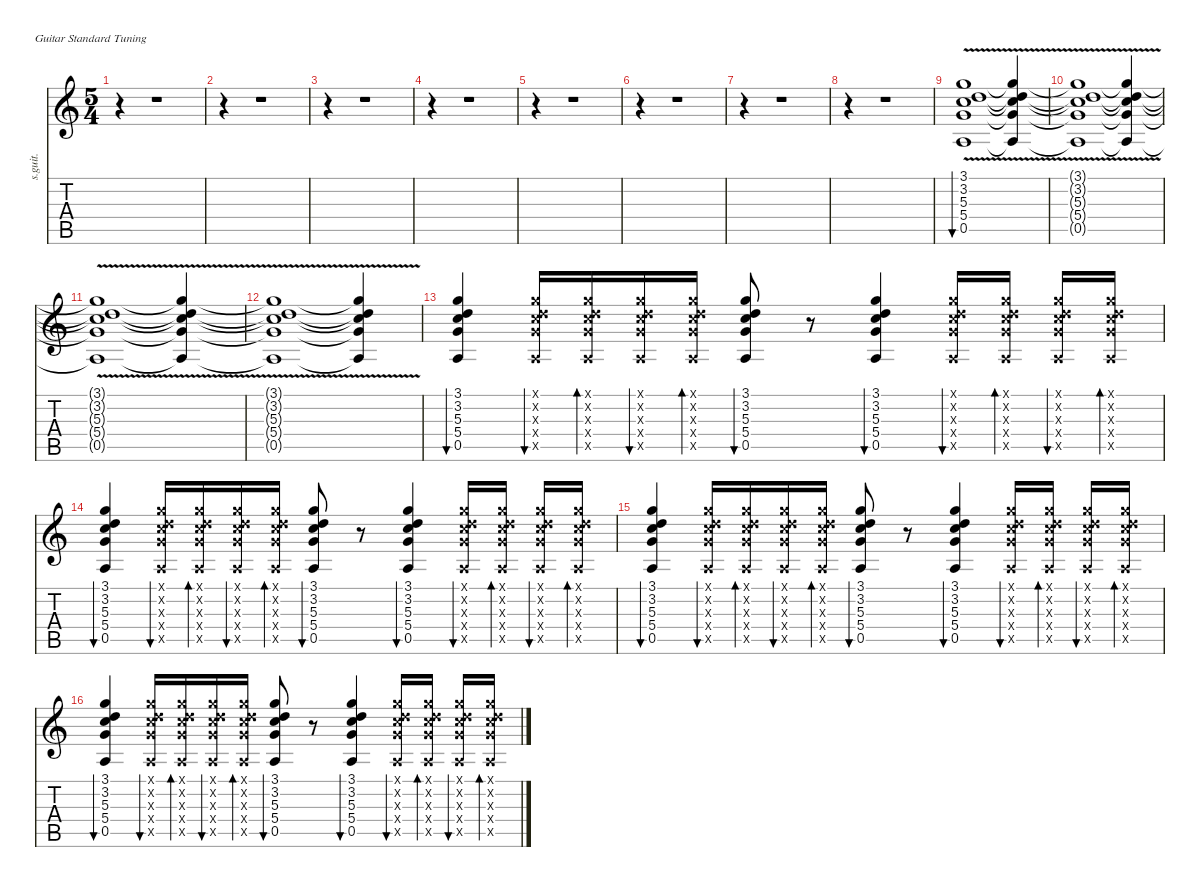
\defaultSystemsLayout 4
\hideDynamics
\bracketExtendMode nobrackets
\track ("Guthrie Govan Clean" "s.guit.") {instrument electricguitarjazz}
\staff {score tabs}
\tuning (E4 B3 G3 D3 A2 E2)
\ts (5 4)
\beaming (8 2 2 2 2)
\tempo (152 hide)
\clef g2
\ks c
r.4{dy f instrument electricguitarjazz} r.1 |
r.4 r.1 |
r.4 r.1 |
r.4 r.1 |
r.4 r.1 |
r.4 r.1 |
r.4 r.1 |
r.4 r.1 |
(3.1{v} 3.2{v} 5.3{v} 5.4{v} 0.5{v}).1{bu 30} (3.1{v t} 3.2{v t} 5.3{v t} 5.4{v t} 0.5{v t}).4 |
(3.1{v t} 3.2{v t} 5.3{v t} 5.4{v t} 0.5{v t}).1 (3.1{v t} 3.2{v t} 5.3{v t} 5.4{v t} 0.5{v t}).4 |
(3.1{v t} 3.2{v t} 5.3{v t} 5.4{v t} 0.5{v t}).1 (3.1{v t} 3.2{v t} 5.3{v t} 5.4{v t} 0.5{v t}).4 |
(3.1{v t} 3.2{v t} 5.3{v t} 5.4{v t} 0.5{v t}).1 (3.1{v t} 3.2{v t} 5.3{v t} 5.4{v t} 0.5{v t}).4 |
(3.1 3.2 5.3 5.4 0.5).4{bu 30} (3.1{x} 3.2{x} 5.3{x} 5.4{x} 0.5{x}).16{bu 30 dy mp} (3.1{x} 3.2{x} 5.3{x} 5.4{x} 0.5{x}).16{bd 30} (3.1{x} 3.2{x} 5.3{x} 5.4{x} 0.5{x}).16{bu 30} (3.1{x} 3.2{x} 5.3{x} 5.4{x} 0.5{x}).16{bd 30} (3.1 3.2 5.3 5.4 0.5).8{bu 30 dy f} r.8 (3.1 3.2 5.3 5.4 0.5).4{bu 30} (3.1{x} 3.2{x} 5.3{x} 5.4{x} 0.5{x}).16{bu 30 dy mp} (3.1{x} 3.2{x} 5.3{x} 5.4{x} 0.5{x}).16{bd 30} (3.1{x} 3.2{x} 5.3{x} 5.4{x} 0.5{x}).16{bu 30} (3.1{x} 3.2{x} 5.3{x} 5.4{x} 0.5{x}).16{bd 30} |
(3.1 3.2 5.3 5.4 0.5).4{bu 30 dy f} (3.1{x} 3.2{x} 5.3{x} 5.4{x} 0.5{x}).16{bu 30 dy mp} (3.1{x} 3.2{x} 5.3{x} 5.4{x} 0.5{x}).16{bd 30} (3.1{x} 3.2{x} 5.3{x} 5.4{x} 0.5{x}).16{bu 30} (3.1{x} 3.2{x} 5.3{x} 5.4{x} 0.5{x}).16{bd 30} (3.1 3.2 5.3 5.4 0.5).8{bu 30 dy f} r.8 (3.1 3.2 5.3 5.4 0.5).4{bu 30} (3.1{x} 3.2{x} 5.3{x} 5.4{x} 0.5{x}).16{bu 30 dy mp} (3.1{x} 3.2{x} 5.3{x} 5.4{x} 0.5{x}).16{bd 30} (3.1{x} 3.2{x} 5.3{x} 5.4{x} 0.5{x}).16{bu 30} (3.1{x} 3.2{x} 5.3{x} 5.4{x} 0.5{x}).16{bd 30} |
(3.1 3.2 5.3 5.4 0.5).4{bu 30 dy f} (3.1{x} 3.2{x} 5.3{x} 5.4{x} 0.5{x}).16{bu 30 dy mp} (3.1{x} 3.2{x} 5.3{x} 5.4{x} 0.5{x}).16{bd 30} (3.1{x} 3.2{x} 5.3{x} 5.4{x} 0.5{x}).16{bu 30} (3.1{x} 3.2{x} 5.3{x} 5.4{x} 0.5{x}).16{bd 30} (3.1 3.2 5.3 5.4 0.5).8{bu 30 dy f} r.8 (3.1 3.2 5.3 5.4 0.5).4{bu 30} (3.1{x} 3.2{x} 5.3{x} 5.4{x} 0.5{x}).16{bu 30 dy mp} (3.1{x} 3.2{x} 5.3{x} 5.4{x} 0.5{x}).16{bd 30} (3.1{x} 3.2{x} 5.3{x} 5.4{x} 0.5{x}).16{bu 30} (3.1{x} 3.2{x} 5.3{x} 5.4{x} 0.5{x}).16{bd 30} |
(3.1 3.2 5.3 5.4 0.5).4{bu 30 dy f} (3.1{x} 3.2{x} 5.3{x} 5.4{x} 0.5{x}).16{bu 30 dy mp} (3.1{x} 3.2{x} 5.3{x} 5.4{x} 0.5{x}).16{bd 30} (3.1{x} 3.2{x} 5.3{x} 5.4{x} 0.5{x}).16{bu 30} (3.1{x} 3.2{x} 5.3{x} 5.4{x} 0.5{x}).16{bd 30} (3.1 3.2 5.3 5.4 0.5).8{bu 30 dy f} r.8 (3.1 3.2 5.3 5.4 0.5).4{bu 30} (3.1{x} 3.2{x} 5.3{x} 5.4{x} 0.5{x}).16{bu 30 dy mp} (3.1{x} 3.2{x} 5.3{x} 5.4{x} 0.5{x}).16{bd 30} (3.1{x} 3.2{x} 5.3{x} 5.4{x} 0.5{x}).16{bu 30} (3.1{x} 3.2{x} 5.3{x} 5.4{x} 0.5{x}).16{bd 30}
